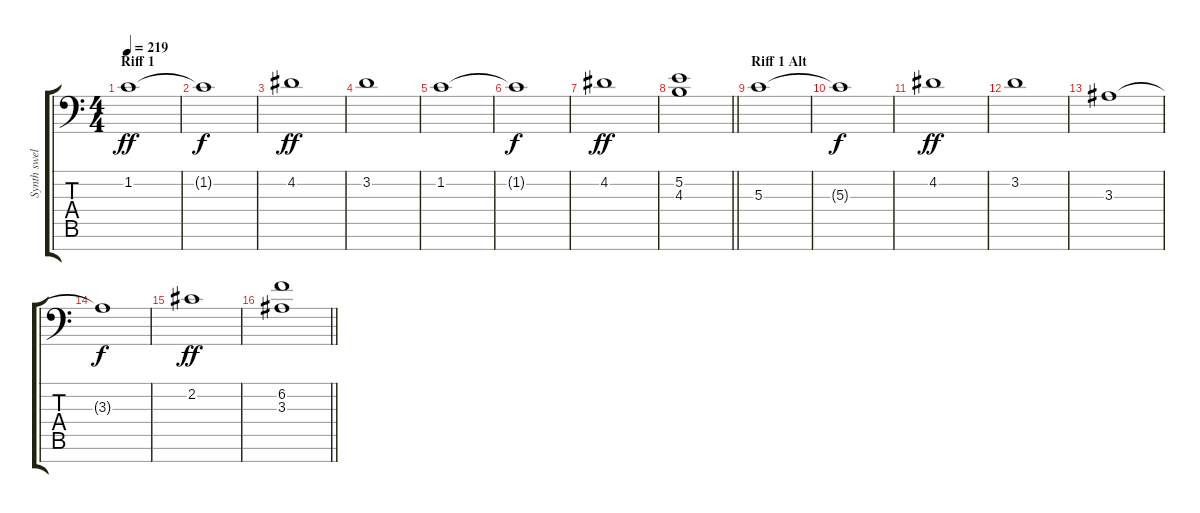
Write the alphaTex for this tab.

\track ("Synth swell" "Synth swel") {instrument pad8sweep}
\staff {score tabs}
\tuning (C8 B3 G3 D3 A2 E2 C-1) {hide}
\ts (4 4)
\section ("" "Riff 1")
\tempo 219
\clef f4
\ks c
1.2.1{dy ff} |
1.2{t}.1{dy f} |
4.2.1{dy ff} |
3.2.1 |
1.2.1 |
1.2{t}.1{dy f} |
4.2.1{dy ff} |
\barLineRight lightlight
(5.2 4.3).1 |
\section ("" "Riff 1 Alt")
5.3.1 |
5.3{t}.1{dy f} |
4.2.1{dy ff} |
3.2.1 |
3.3.1 |
3.3{t}.1{dy f} |
2.2.1{dy ff} |
\barLineRight lightlight
(6.2 3.3).1
